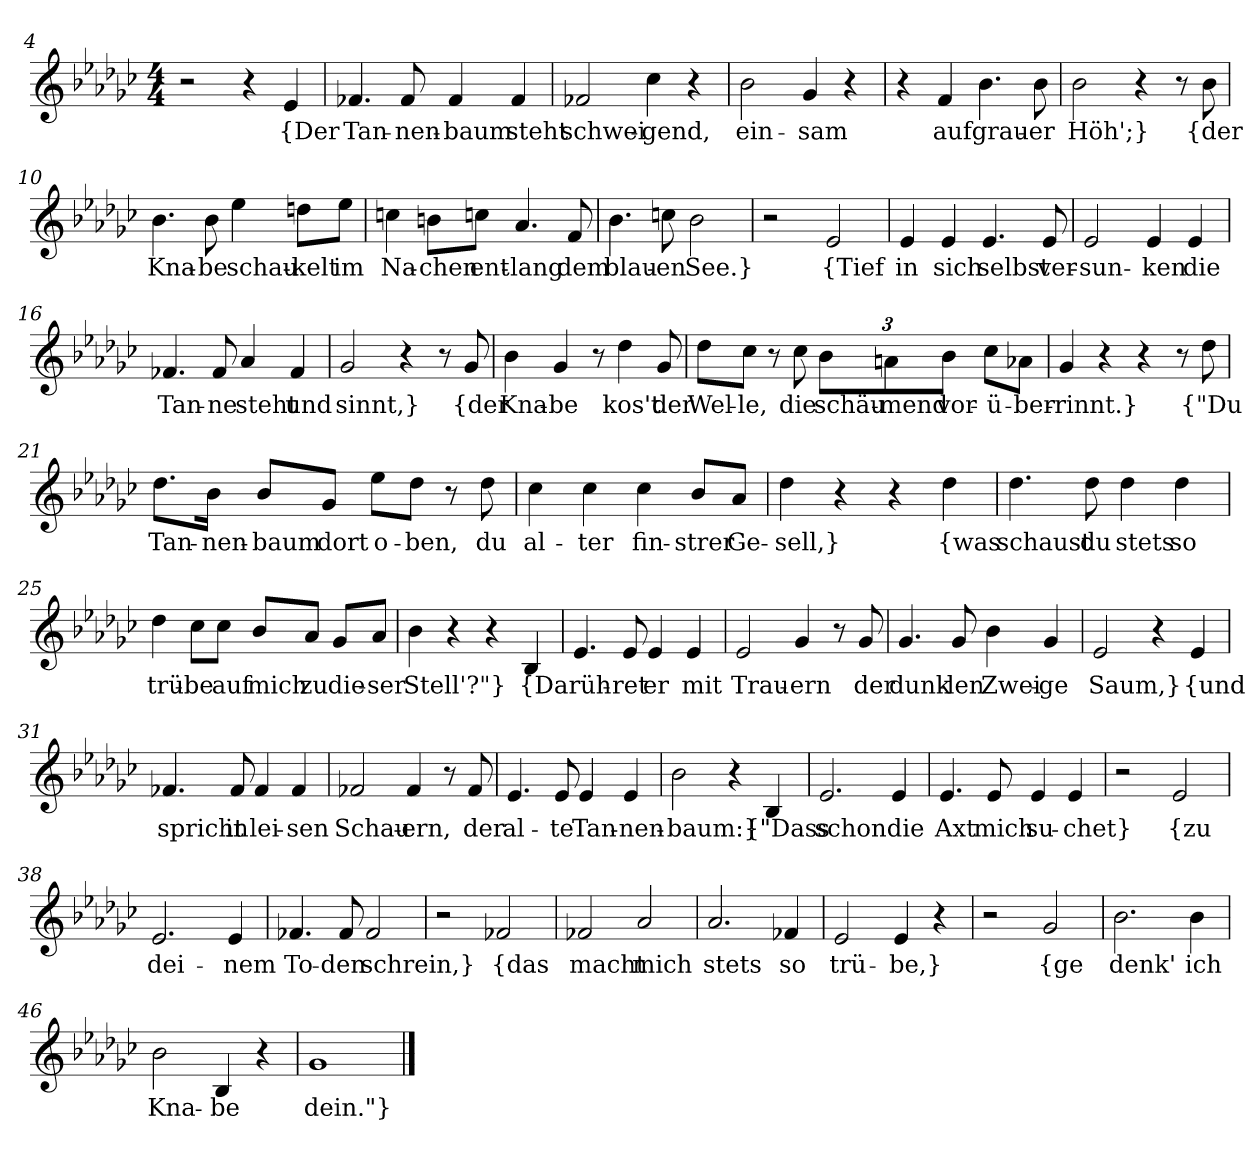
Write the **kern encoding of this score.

**kern	**text
*part1	*part1
*staff1	*staff1
*clefG2	*
*k[b-e-a-d-g-c-]	*
*M4/4	*
=4	=4
2r	.
4r	.
4e-	{Der
=5	=5
4.f-X	Tan-
8f-	-nen-
4f-	-baum
4f-	steht
=6	=6
2f-X	schwei-
4cc-	-gend,
4r	.
=7	=7
2b-	ein-
4g-	-sam
4r	.
=8	=8
4r	.
4f	auf
4.b-	grau-
8b-	-er
=9	=9
2b-	Höh';}
4r	.
8r	.
8b-	{der
=10	=10
4.b-	Kna-
8b-	-be
4ee-	schau-
8ddn\L	-kelt
8ee-\J	im
=11	=11
4ccn	Na-
8bn\L	-chen
8ccn\J	ent-
4.a-	-lang
8f	dem
=12	=12
4.b-	blau-
8ccn	-en
2b-	See.}
=13	=13
2r	.
2e-	{Tief
=14	=14
4e-	in
4e-	sich
4.e-	selbst
8e-	ver-
=15	=15
2e-	-sun-
4e-	ken
4e-	die
=16	=16
4.f-X	Tan-
8f-	-ne
4a-	steht
4f-	und
=17	=17
2g-	sinnt,}
4r	.
8r	.
8g-	{der
=18	=18
4b-	Kna-
4g-	-be
8r	.
4dd-	kos't
8g-	der
=19	=19
8dd-\L	Wel-
8cc-\J	-le,
8r	.
8cc-	die
12b-\L	schäu-
12an\	-mend
12b-\J	vor-
8cc-\L	-ü-
8a-X\J	-ber-
=20	=20
4g-	-rinnt.}
4r	.
4r	.
8r	.
8dd-	{"Du
=21	=21
8.dd-\L	Tan-
16b-\Jk	-nen-
8b-/L	-baum
8g-/J	dort
8ee-\L	o-
8dd-\J	-ben,
8r	.
8dd-	du
=22	=22
4cc-	al-
4cc-	-ter
4cc-	fin-
8b-/L	-strer
8a-/J	Ge-
=23	=23
4dd-	-sell,}
4r	.
4r	.
4dd-	{was
=24	=24
4.dd-	schaust
8dd-	du
4dd-	stets
4dd-	so
=25	=25
4dd-	trü-
8cc-\L	-be
8cc-\J	auf
8b-/L	mich
8a-/J	zu
8g-/L	die-
8a-/J	-ser
=26	=26
4b-	Stell'?"}
4r	.
4r	.
4B-	{Da
=27	=27
4.e-	rüh-
8e-	-ret
4e-	er
4e-	mit
=28	=28
2e-	Trau-
4g-	-ern
8r	.
8g-	der
=29	=29
4.g-	dunk-
8g-	-len
4b-	Zwei-
4g-	-ge
=30	=30
2e-	Saum,}
4r	.
4e-	{und
=31	=31
4.f-X	spricht
8f-	in
4f-	lei-
4f-	-sen
=32	=32
2f-X	Schau-
4f-	-ern,
8r	.
8f-	der
=33	=33
4.e-	al-
8e-	-te
4e-	Tan-
4e-	-nen-
=34	=34
2b-	-baum:}
4r	.
4B-	{"Dass
=35	=35
2.e-	schon
4e-	die
=36	=36
4.e-	Axt
8e-	mich
4e-	su-
4e-	-chet}
=37	=37
2r	.
2e-	{zu
=38	=38
2.e-	dei-
4e-	-nem
=39	=39
4.f-X	To-
8f-	-den
2f-	-schrein,}
=40	=40
2r	.
2f-X	{das
=41	=41
2f-X	macht
2a-	mich
=42	=42
2.a-	stets
4f-X	so
=43	=43
2e-	trü-
4e-	-be,}
4r	.
=44	=44
2r	.
2g-	{ge
=45	=45
2.b-	-denk'
4b-	ich
=46	=46
2b-	Kna-
4B-	-be
4r	.
=47	=47
1g-	dein."}
==	==
*-	*-
